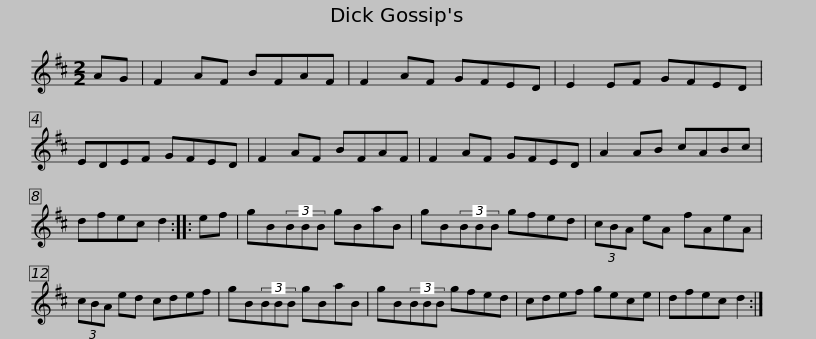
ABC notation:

X:1
L:1/8
M:2/2
I:linebreak $
K:D
V:1 treble
V:1
 AG | F2 AF BFAF | F2 AF GFED | E2 EF GFED | EDEF GFED | %5
 F2 AF BFAF |$ F2 AF GFED | A2 AB cABc | dfec d2 :: ef | %10
 gB(3BBB gBaB | gB(3BBB gfed |$ (3cBA eA fAeA | (3cBA ed cdef | gB(3BBB gBaB | %15
 gB(3BBB gfed | cdef gece |$ dfec d2 :| %18
